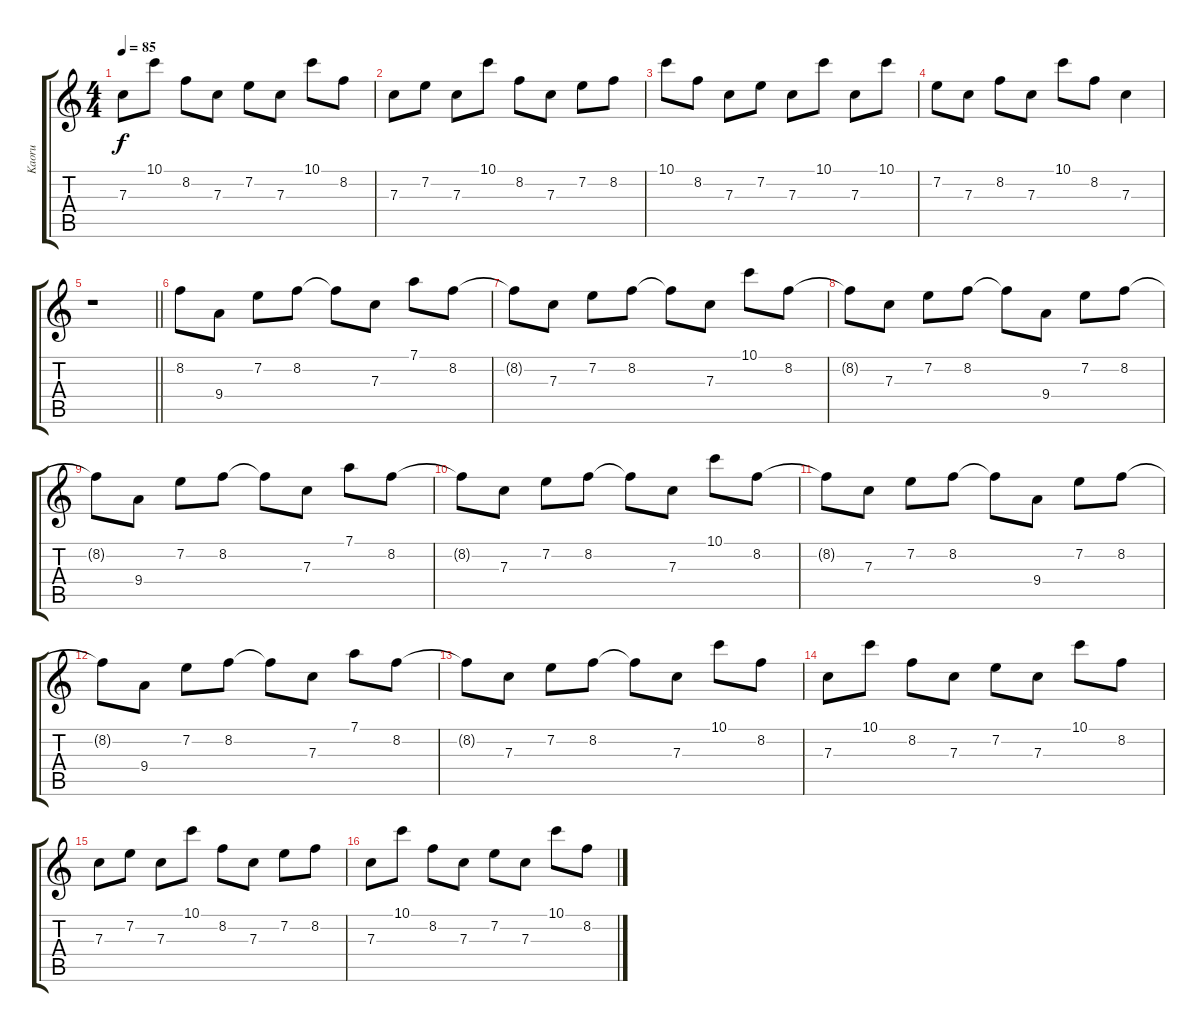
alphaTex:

\track ("Kaoru" "Kaoru") {instrument electricguitarclean}
\staff {score tabs}
\tuning (D4 A3 F3 C3 G2 D2) {hide}
\ts (4 4)
\tempo 85
\clef g2
\ks c
7.3.8{dy f} 10.1.8 8.2.8 7.3.8 7.2.8 7.3.8 10.1.8 8.2.8 |
7.3.8 7.2.8 7.3.8 10.1.8 8.2.8 7.3.8 7.2.8 8.2.8 |
10.1.8 8.2.8 7.3.8 7.2.8 7.3.8 10.1.8 7.3.8 10.1.8 |
7.2.8 7.3.8 8.2.8 7.3.8 10.1.8 8.2.8 7.3.4 |
\barLineRight lightlight
r.1 |
8.2.8 9.4.8 7.2.8 8.2.8 8.2{t}.8 7.3.8 7.1.8 8.2.8 |
8.2{t}.8 7.3.8 7.2.8 8.2.8 8.2{t}.8 7.3.8 10.1.8 8.2.8 |
8.2{t}.8 7.3.8 7.2.8 8.2.8 8.2{t}.8 9.4.8 7.2.8 8.2.8 |
8.2{t}.8 9.4.8 7.2.8 8.2.8 8.2{t}.8 7.3.8 7.1.8 8.2.8 |
8.2{t}.8 7.3.8 7.2.8 8.2.8 8.2{t}.8 7.3.8 10.1.8 8.2.8 |
8.2{t}.8 7.3.8 7.2.8 8.2.8 8.2{t}.8 9.4.8 7.2.8 8.2.8 |
8.2{t}.8 9.4.8 7.2.8 8.2.8 8.2{t}.8 7.3.8 7.1.8 8.2.8 |
8.2{t}.8 7.3.8 7.2.8 8.2.8 8.2{t}.8 7.3.8 10.1.8 8.2.8 |
7.3.8 10.1.8 8.2.8 7.3.8 7.2.8 7.3.8 10.1.8 8.2.8 |
7.3.8 7.2.8 7.3.8 10.1.8 8.2.8 7.3.8 7.2.8 8.2.8 |
7.3.8 10.1.8 8.2.8 7.3.8 7.2.8 7.3.8 10.1.8 8.2.8
